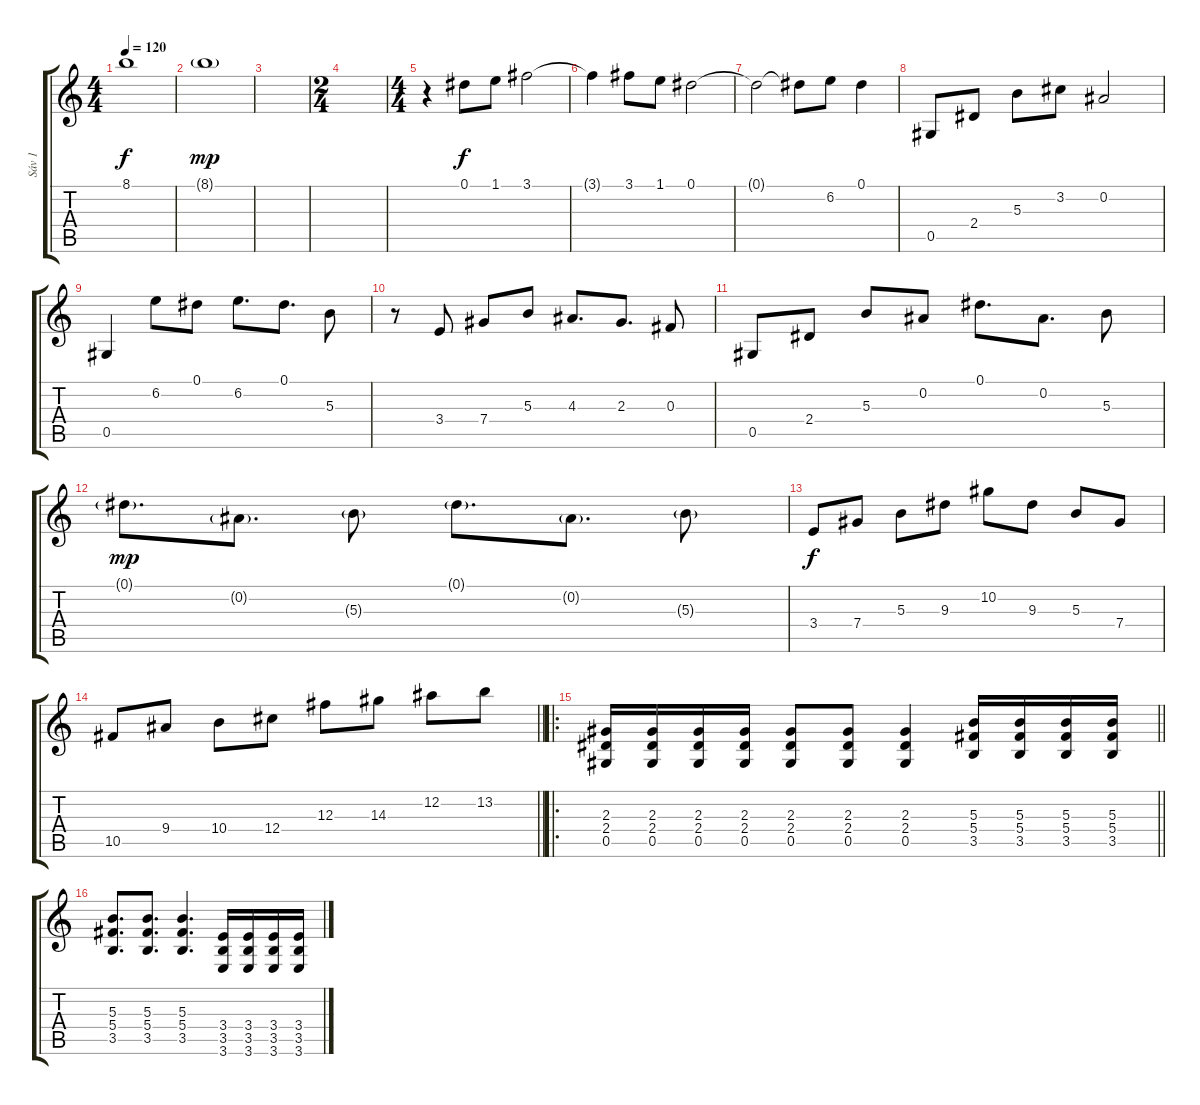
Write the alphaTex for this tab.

\track ("Sáv 1" "Sáv 1") {instrument overdrivenguitar}
\staff {score tabs}
\tuning (Eb4 Bb3 Gb3 Db3 Ab2 Db2) {hide}
\ts (4 4)
\tempo 120
\clef g2
\ks c
8.1.1{dy f volume 8} |
8.1{g}.1{dy mp} |
|
\ts (2 4)
|
\ts (4 4)
r.4{volume 12} 0.1.8{dy f} 1.1.8 3.1.2 |
3.1{t}.4 3.1.8 1.1.8 0.1.2 |
0.1{t}.2 0.1{t}.8 6.2.8 0.1.4 |
0.5.8 2.4.8 5.3.8 3.2.8 0.2.2 |
0.5.4 6.2.8 0.1.8 6.2.8{d} 0.1.8{d} 5.3.8 |
r.8 3.4.8 7.4.8 5.3.8 4.3.8{d} 2.3.8{d} 0.3.8 |
0.5.8 2.4.8 5.3.8 0.2.8 0.1.8{d} 0.2.8{d} 5.3.8 |
0.1{g}.8{d dy mp} 0.2{g}.8{d} 5.3{g}.8 0.1{g}.8{d} 0.2{g}.8{d} 5.3{g}.8 |
3.4.8{dy f} 7.4.8 5.3.8 9.3.8 10.2.8 9.3.8 5.3.8 7.4.8 |
\barLineRight lightlight
10.5.8 9.4.8 10.4.8 12.4.8 12.3.8 14.3.8 12.2.8 13.2.8 |
\ro
\barLineRight lightlight
(2.3 2.4 0.5).16 (2.3 2.4 0.5).16 (2.3 2.4 0.5).16 (2.3 2.4 0.5).16 (2.3 2.4 0.5).8 (2.3 2.4 0.5).8 (2.3 2.4 0.5).4 (5.3 5.4 3.5).16 (5.3 5.4 3.5).16 (5.3 5.4 3.5).16 (5.3 5.4 3.5).16 |
(5.3 5.4 3.5).8{d} (5.3 5.4 3.5).8{d} (5.3 5.4 3.5).4{d} (3.4 3.5 3.6).16 (3.4 3.5 3.6).16 (3.4 3.5 3.6).16 (3.4 3.5 3.6).16
